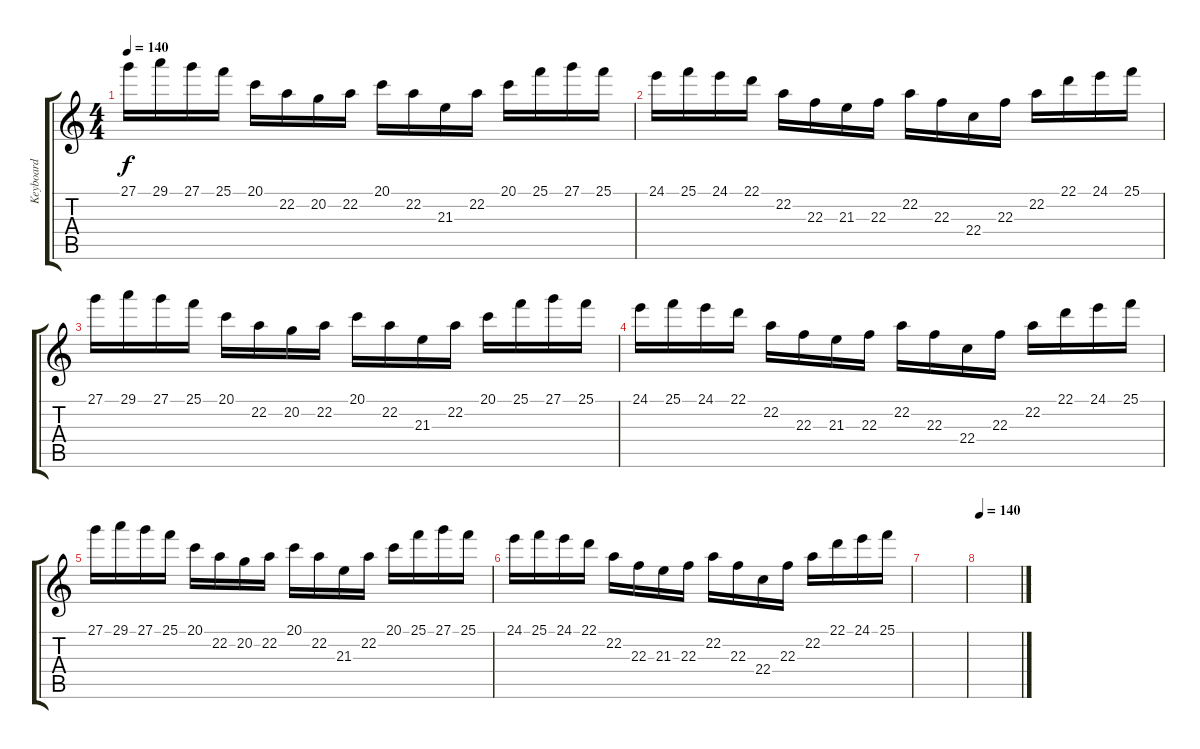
\track ("Keyboard" "Keyboard") {instrument acousticgrandpiano}
\staff {score tabs}
\tuning (E4 B3 G3 D3 A2 E2) {hide}
\ts (4 4)
\tempo 140
\clef g2
\ks c
27.1.16{dy f} 29.1.16 27.1.16 25.1.16 20.1.16 22.2.16 20.2.16 22.2.16 20.1.16 22.2.16 21.3.16 22.2.16 20.1.16 25.1.16 27.1.16 25.1.16 |
24.1.16 25.1.16 24.1.16 22.1.16 22.2.16 22.3.16 21.3.16 22.3.16 22.2.16 22.3.16 22.4.16 22.3.16 22.2.16 22.1.16 24.1.16 25.1.16 |
27.1.16 29.1.16 27.1.16 25.1.16 20.1.16 22.2.16 20.2.16 22.2.16 20.1.16 22.2.16 21.3.16 22.2.16 20.1.16 25.1.16 27.1.16 25.1.16 |
24.1.16 25.1.16 24.1.16 22.1.16 22.2.16 22.3.16 21.3.16 22.3.16 22.2.16 22.3.16 22.4.16 22.3.16 22.2.16 22.1.16 24.1.16 25.1.16 |
27.1.16 29.1.16 27.1.16 25.1.16 20.1.16 22.2.16 20.2.16 22.2.16 20.1.16 22.2.16 21.3.16 22.2.16 20.1.16 25.1.16 27.1.16 25.1.16 |
24.1.16 25.1.16 24.1.16 22.1.16 22.2.16 22.3.16 21.3.16 22.3.16 22.2.16 22.3.16 22.4.16 22.3.16 22.2.16 22.1.16 24.1.16 25.1.16 |
|
\tempo 140
